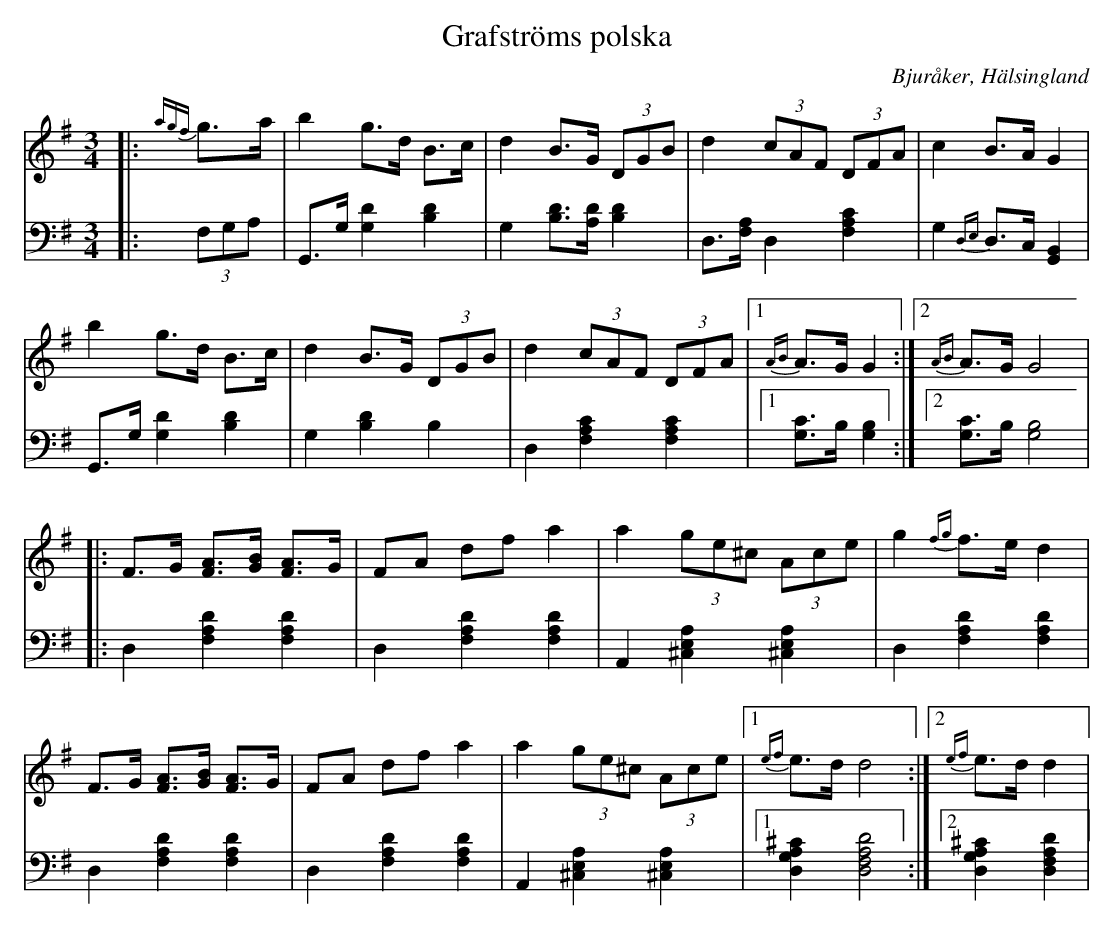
X:1
T: Grafströms polska
O: Bjuråker, Hälsingland
M: 3/4
L: 1/8
K: G
V:1
V:2
V: 1
|:{agf}g>a|b2 g>d B>c|d2 B>G (3DGB|d2 (3cAF (3DFA|c2 B>A G2|
b2 g>d B>c|d2 B>G (3DGB|d2 (3cAF (3DFA|1 {AB}A>G G2:|2 {AB}A>G G4|
|:F>G [FA]>[GB] [FA]>G |FA df a2 |a2 (3ge^c (3Ace |g2 {fg}f>e d2 |
F>G [FA]>[GB] [FA]>G |FA df a2 |a2 (3ge^c (3Ace |1 {ef}e>d d4:|2 {ef}e>d d2|
V:2 clef=bass
|:(3F,G,A, | G,,>G, [G,2D2] [B,2D2]|G,2 [B,D]>[A,D] [B,D]2|D,>[F,A,] D,2 [F,2A,2C2]| G,2 {D,E,}D,>C, [G,,2B,,2]|
 G,,>G, [G,2D2] [B,2D2]|G,2 [B,2D2] B,2|D,2 [F,2A,2C2] [F,2A,2C2]|1 [G,C]>B, [G,2B,2]:|2 [G,C]>B, [G,4B,4]|
|:D,2 [F,2A,2D2] [F,2A,2D2]|D,2 [F,2A,2D2] [F,2A,2D2]| A,,2 [^C,2E,2A,2] [^C,2E,2A,2]|D,2 [F,2A,2D2] [F,2A,2D2] |
D,2 [F,2A,2D2] [F,2A,2D2] | D,2 [F,2A,2D2] [F,2A,2D2] | A,,2 [^C,2E,2A,2] [^C,2E,2A,2]|1 [D,2G,2A,2^C2] [D,4F,4A,4D4]:|2 [D,2G,2A,2^C2] [D,2F,2A,2D2]|
